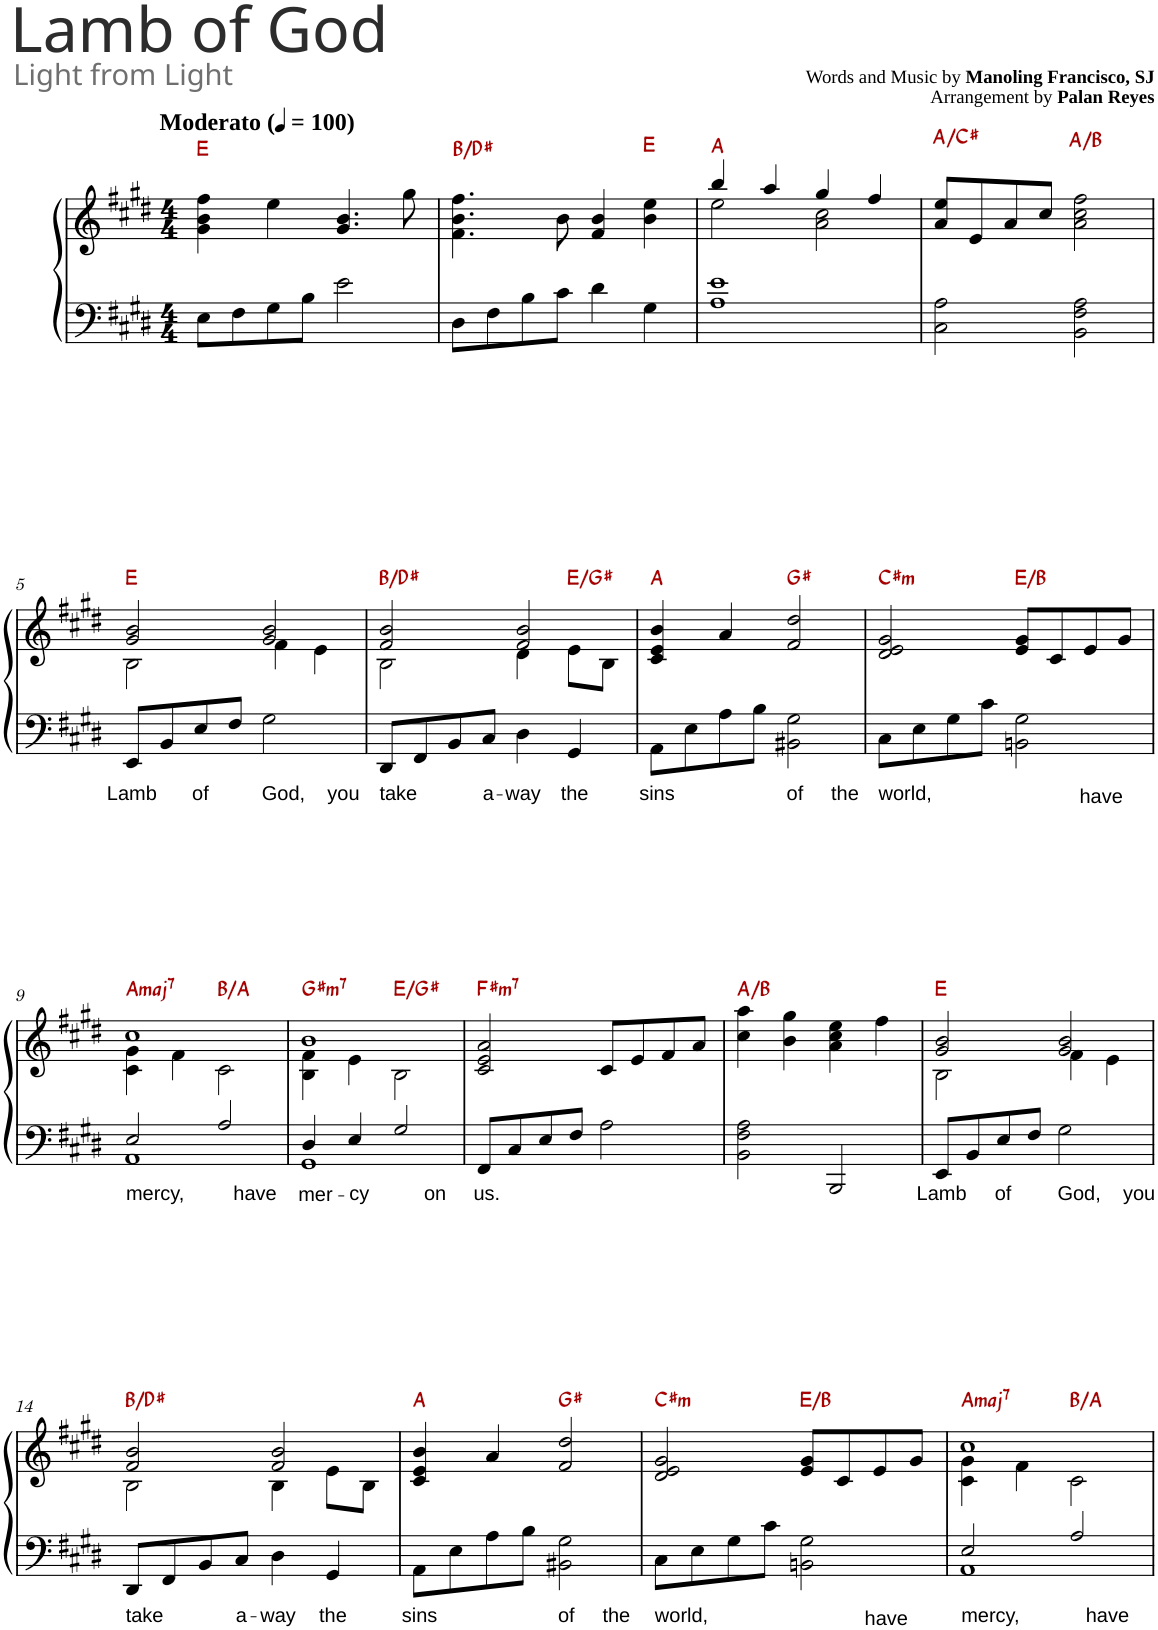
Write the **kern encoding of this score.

**kern	**text	**kern	**harte
*part1	*part1	*part1	*part1
*staff2	*staff2	*staff1	*
*I"Piano	*	*	*
*I'Pno.	*	*	*
*clefF4	*	*clefG2	*
*k[f#c#g#d#]	*	*k[f#c#g#d#]	*
*M4/4	*	*M4/4	*
*MM100	*	*MM100	*
=1	=1	=1	=1
!	!	!LO:TX:a:B:t=Moderato	!
8E\L	.	4g#\ 4b\ 4ff#\	E:maj
8F#\	.	.	.
8G#\	.	4ee\	.
8B\J	.	.	.
2e\	.	4.g#/ 4.b/	.
.	.	8gg#\	.
=2	=2	=2	=2
8D#\L	.	4.f#\ 4.b\ 4.ff#\	B:maj/3
8F#\	.	.	.
8B\	.	.	.
8c#\J	.	8b\	.
4d#\	.	4f#/ 4b/	.
4G#\	.	4b\ 4ee\	E:maj
=3	=3	=3	=3
*	*	*^	*
1A 1e	.	4bb/	2ee\	A:maj
.	.	4aa/	.	.
.	.	4gg#/	2a\ 2cc#\	.
.	.	4ff#/	.	.
*	*	*v	*v	*
=4	=4	=4	=4
2C#\ 2A\	.	8a/ 8ee/L	A:maj/3
.	.	8e/	.
.	.	8a/	.
.	.	8cc#/J	.
2BB\ 2F#\ 2A\	.	2a\ 2cc#\ 2ff#\	A:maj/2
!!LO:LB:g=z
=5	=5	=5	=5
!	!LO:LY:b	!	!
*	*	*^	*
8EE/L	Lamb	2g#/ 2b/	2B\	E:maj
8BB/	.	.	.	.
!	!LO:LY:b	!	!	!
8E/	of	.	.	.
8F#/J	.	.	.	.
!	!LO:LY:b	!	!	!
2G#\	God, you	2g#/ 2b/	4f#\	.
.	.	.	4e\	.
=6	=6	=6	=6	=6
!	!LO:LY:b	!	!	!
8DD#/L	take	2f#/ 2b/	2B\	B:maj/3
8FF#/	.	.	.	.
8BB/	.	.	.	.
!	!LO:LY:b	!	!	!
8C#/J	a-	.	.	.
!	!LO:LY:b	!	!	!
4D#\	-way	2f#/ 2b/	4d#\	.
!	!LO:LY:b	!	!	!
4GG#/	the	.	8e\L	E:maj/3
.	.	.	8B\J	.
=7	=7	=7	=7	=7
!	!LO:LY:b	!	!	!
*	*	*v	*v	*
8AA\L	sins	4c#/ 4e/ 4b/	A:maj
8E\	.	.	.
8A\	.	4a/	.
8B\J	.	.	.
!	!LO:LY:b	!	!
2BB#X\ 2G#\	of the	2f#/ 2dd#/	G#:maj
=8	=8	=8	=8
!	!LO:LY:b	!	!LO:H:kt=m
8C#\L	world,	2d#/ 2e/ 2g#/	C#:min
8E\	.	.	.
8G#\	.	.	.
8c#\J	.	.	.
!	!LO:LY:b	!	!
2BBn\ 2G#\	have	8e/ 8g#/L	E:maj/5
.	.	8c#/	.
.	.	8e/	.
.	.	8g#/J	.
!!LO:LB:g=z
=9	=9	=9	=9
!	!LO:LY:b	!	!LO:H:kt=maj7
*^	*	*^	*
2E/	1AA	mercy,	1cc#	4c#\ 4g#\	A:maj7
.	.	.	.	4f#\	.
!	!	!LO:LY:b	!	!	!
2A/	.	have	.	2c#\	B:maj/b7
=10	=10	=10	=10	=10	=10
!	!	!LO:LY:b	!	!	!LO:H:kt=m7
4D#/	1GG#	mer-	1b	4B\ 4f#\	G#:min7
!	!	!LO:LY:b	!	!	!
4E/	.	-cy	.	4e\	.
!	!	!LO:LY:b	!	!	!
2G#/	.	on	.	2B\	E:maj/3
*v	*v	*	*	*	*
=11	=11	=11	=11	=11
!	!LO:LY:b	!	!	!LO:H:kt=m7
*	*	*v	*v	*
8FF#/L	us.	2c#/ 2e/ 2a/	F#:min7
8C#/	.	.	.
8E/	.	.	.
8F#/J	.	.	.
2A\	.	8c#/L	.
.	.	8e/	.
.	.	8f#/	.
.	.	8a/J	.
=12	=12	=12	=12
2BB\ 2F#\ 2A\	.	4cc#\ 4aa\	A:maj/2
.	.	4b\ 4gg#\	.
2BBB/	.	4a\ 4cc#\ 4ee\	.
.	.	4ff#\	.
=13	=13	=13	=13
!	!LO:LY:b	!	!
*	*	*^	*
8EE/L	Lamb	2g#/ 2b/	2B\	E:maj
8BB/	.	.	.	.
!	!LO:LY:b	!	!	!
8E/	of	.	.	.
8F#/J	.	.	.	.
!	!LO:LY:b	!	!	!
2G#\	God, you	2g#/ 2b/	4f#\	.
.	.	.	4e\	.
!!LO:LB:g=z	!!
=14	=14	=14	=14	=14
!	!LO:LY:b	!	!	!
8DD#/L	take	2f#/ 2b/	2B\	B:maj/3
8FF#/	.	.	.	.
8BB/	.	.	.	.
!	!LO:LY:b	!	!	!
8C#/J	a-	.	.	.
!	!LO:LY:b	!	!	!
4D#\	-way	2f#/ 2b/	4B\	.
!	!LO:LY:b	!	!	!
4GG#/	the	.	8e\L	.
.	.	.	8B\J	.
=15	=15	=15	=15	=15
!	!LO:LY:b	!	!	!
*	*	*v	*v	*
8AA\L	sins	4c#/ 4e/ 4b/	A:maj
8E\	.	.	.
8A\	.	4a/	.
8B\J	.	.	.
!	!LO:LY:b	!	!
2BB#X\ 2G#\	of the	2f#/ 2dd#/	G#:maj
=16	=16	=16	=16
!	!LO:LY:b	!	!LO:H:kt=m
8C#\L	world,	2d#/ 2e/ 2g#/	C#:min
8E\	.	.	.
8G#\	.	.	.
8c#\J	.	.	.
!	!LO:LY:b	!	!
2BBn\ 2G#\	have	8e/ 8g#/L	E:maj/5
.	.	8c#/	.
.	.	8e/	.
.	.	8g#/J	.
=17	=17	=17	=17
!	!LO:LY:b	!	!LO:H:kt=maj7
*^	*	*^	*
2E/	1AA	mercy,	1cc#	4c#\ 4g#\	A:maj7
.	.	.	.	4f#\	.
!	!	!LO:LY:b	!	!	!
2A/	.	have	.	2c#\	B:maj/b7
*v	*v	*	*	*	*
*	*	*v	*v	*
=	=	=	=
*-	*-	*-	*-
